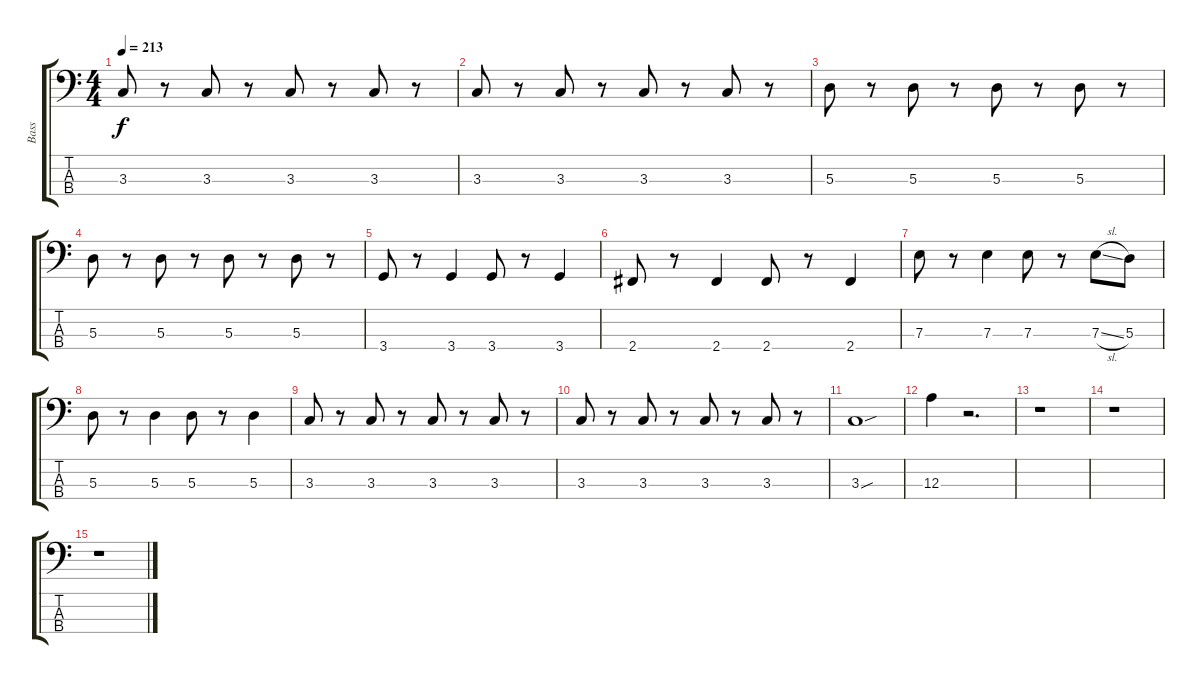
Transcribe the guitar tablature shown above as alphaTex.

\track ("Bass" "Bass") {instrument electricbassfinger}
\staff {score tabs}
\tuning (G2 D2 A1 E1) {hide}
\ts (4 4)
\tempo 213
\clef f4
\ks c
3.3.8{dy f} r.8 3.3.8 r.8 3.3.8 r.8 3.3.8 r.8 |
3.3.8 r.8 3.3.8 r.8 3.3.8 r.8 3.3.8 r.8 |
5.3.8 r.8 5.3.8 r.8 5.3.8 r.8 5.3.8 r.8 |
5.3.8 r.8 5.3.8 r.8 5.3.8 r.8 5.3.8 r.8 |
3.4.8 r.8 3.4.4 3.4.8 r.8 3.4.4 |
2.4.8 r.8 2.4.4 2.4.8 r.8 2.4.4 |
7.3.8 r.8 7.3.4 7.3.8 r.8 7.3{sl}.8 5.3.8 |
5.3.8 r.8 5.3.4 5.3.8 r.8 5.3.4 |
3.3.8 r.8 3.3.8 r.8 3.3.8 r.8 3.3.8 r.8 |
3.3.8 r.8 3.3.8 r.8 3.3.8 r.8 3.3.8 r.8 |
3.3{sou}.1 |
12.3.4 r.2{d} |
r.1 |
r.1 |
r.1
